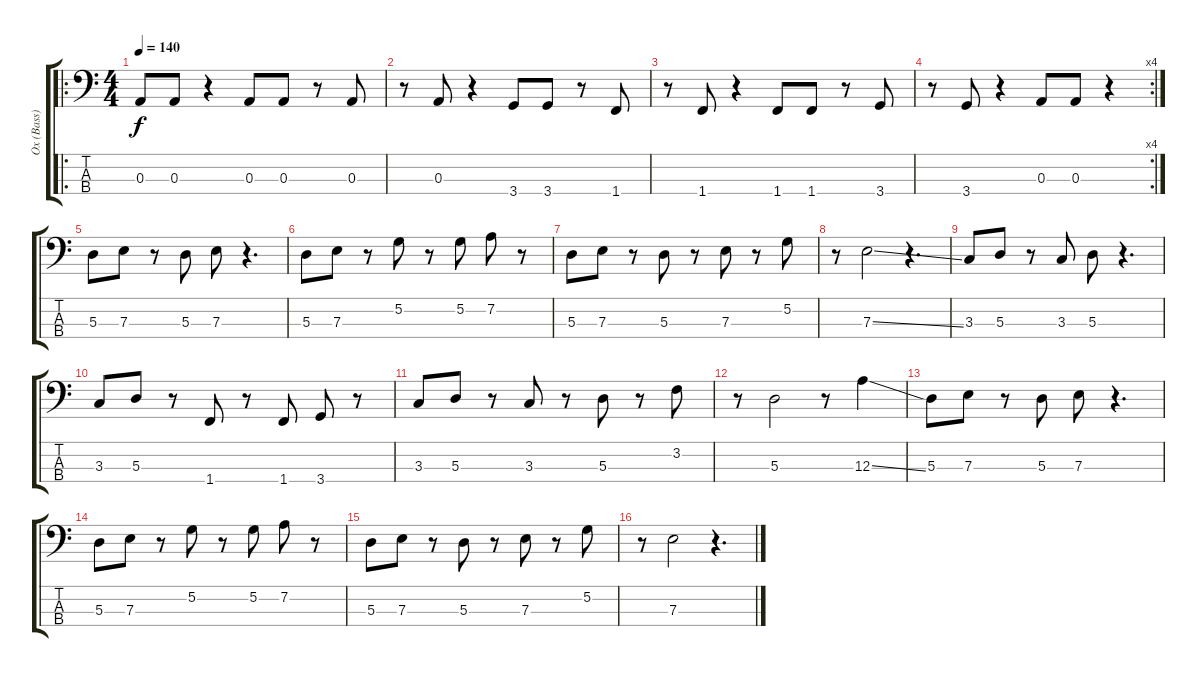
\track ("Ox (Bass)" "Ox (Bass)") {instrument electricbasspick}
\staff {score tabs}
\tuning (G2 D2 A1 E1) {hide}
\ro
\ts (4 4)
\tempo 140
\clef f4
\ks c
0.3.8{dy f} 0.3.8 r.4 0.3.8 0.3.8 r.8 0.3.8 |
r.8 0.3.8 r.4 3.4.8 3.4.8 r.8 1.4.8 |
r.8 1.4.8 r.4 1.4.8 1.4.8 r.8 3.4.8 |
\rc 4
r.8 3.4.8 r.4 0.3.8 0.3.8 r.4 |
5.3.8 7.3.8 r.8 5.3.8 7.3.8 r.4{d} |
5.3.8 7.3.8 r.8 5.2.8 r.8 5.2.8 7.2.8 r.8 |
5.3.8 7.3.8 r.8 5.3.8 r.8 7.3.8 r.8 5.2.8 |
r.8 7.3{ss}.2 r.4{d} |
3.3.8 5.3.8 r.8 3.3.8 5.3.8 r.4{d} |
3.3.8 5.3.8 r.8 1.4.8 r.8 1.4.8 3.4.8 r.8 |
3.3.8 5.3.8 r.8 3.3.8 r.8 5.3.8 r.8 3.2.8 |
r.8 5.3.2 r.8 12.3{ss}.4 |
5.3.8 7.3.8 r.8 5.3.8 7.3.8 r.4{d} |
5.3.8 7.3.8 r.8 5.2.8 r.8 5.2.8 7.2.8 r.8 |
5.3.8 7.3.8 r.8 5.3.8 r.8 7.3.8 r.8 5.2.8 |
r.8 7.3{ss}.2 r.4{d}
